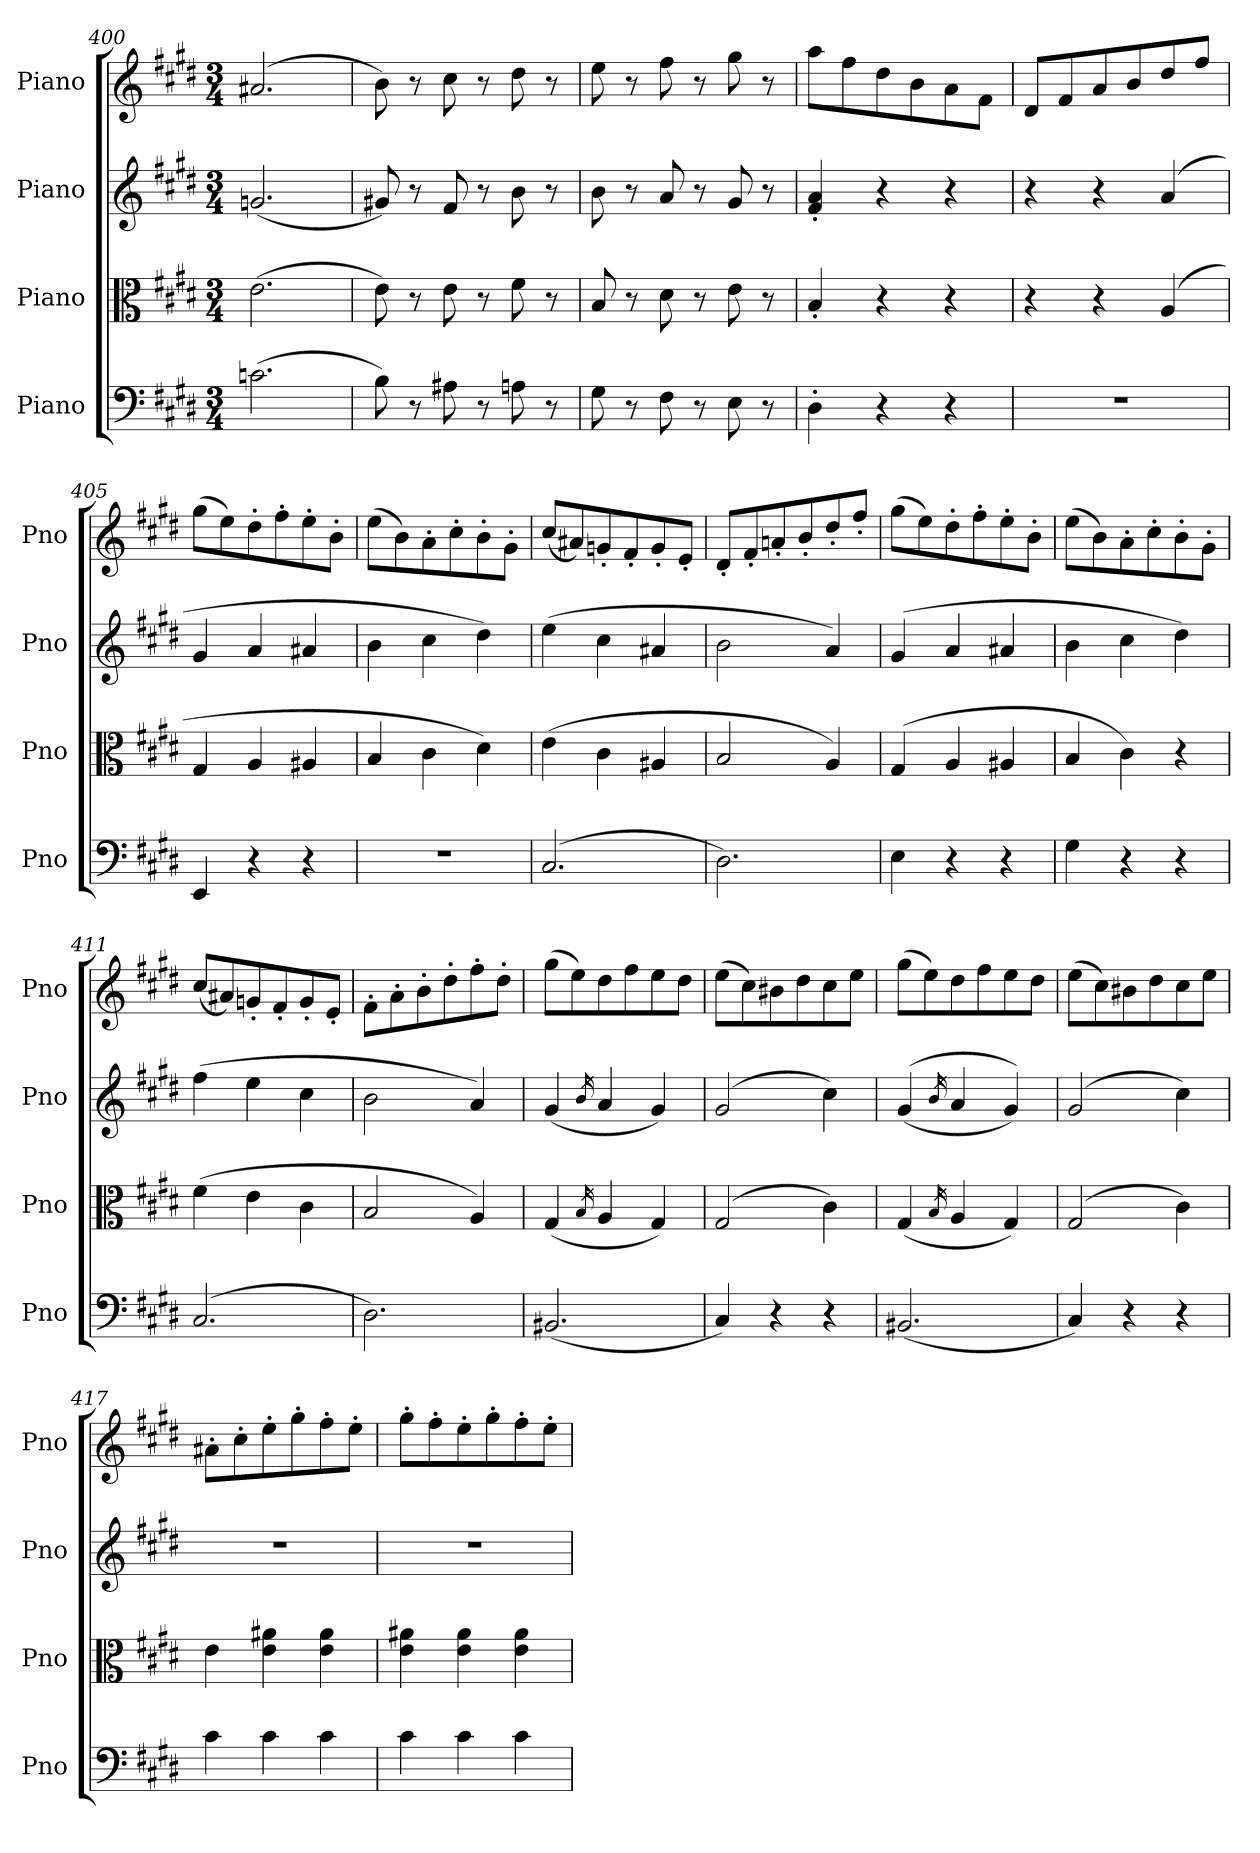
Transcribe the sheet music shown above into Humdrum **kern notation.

**kern	**kern	**kern	**kern
*part4	*part3	*part2	*part1
*staff4	*staff3	*staff2	*staff1
*I"Piano	*I"Piano	*I"Piano	*I"Piano
*I'Pno	*I'Pno	*I'Pno	*I'Pno
*clefF4	*clefC3	*clefG2	*clefG2
*k[f#c#g#d#]	*k[f#c#g#d#]	*k[f#c#g#d#]	*k[f#c#g#d#]
*M3/4	*M3/4	*M3/4	*M3/4
=400	=400	=400	=400
(2.cn\	(2.e\	(2.gn/	(2.a#X/
=401	=401	=401	=401
8B\)	8e\)	8g#X/)	8b\)
8r	8r	8r	8r
8A#X\	8e\	8f#/	8cc#\
8r	8r	8r	8r
8An\	8f#\	8b\	8dd#\
8r	8r	8r	8r
!!LO:LB:g=z
=402	=402	=402	=402
8G#\	8B/	8b\	8ee\
8r	8r	8r	8r
8F#\	8d#\	8a/	8ff#\
8r	8r	8r	8r
8E\	8e\	8g#/	8gg#\
8r	8r	8r	8r
=403	=403	=403	=403
4D#'\	4B'/	4f#/' 4a/'	8aa\L
.	.	.	8ff#\
4r	4r	4r	8dd#\
.	.	.	8b\
4r	4r	4r	8a\
.	.	.	8f#\J
=404	=404	=404	=404
2.r	4r	4r	8d#/L
.	.	.	8f#/
.	4r	4r	8a/
.	.	.	8b/
.	(4A/	(4a/	8dd#/
.	.	.	8ff#/J
=405	=405	=405	=405
4EE/	4G#/	4g#/	(8gg#\L
.	.	.	8ee\)
4r	4A/	4a/	8dd#'\
.	.	.	8ff#'\
4r	4A#X/	4a#X/	8ee'\
.	.	.	8b'\J
=406	=406	=406	=406
2.r	4B/	4b\	(8ee\L
.	.	.	8b\)
.	4c#\	4cc#\	8a'\
.	.	.	8cc#'\
.	4d#\)	4dd#\)	8b'\
.	.	.	8g#'\J
=407	=407	=407	=407
(2.C#/	(4e\	(4ee\	(8cc#/L
.	.	.	8a#X/)
.	4c#\	4cc#\	8gn'/
.	.	.	8f#'/
.	4A#X/	4a#X/	8g'/
.	.	.	8e'/J
=408	=408	=408	=408
2.D#\)	2B/	2b\	8d#'/L
.	.	.	8f#'/
.	.	.	8an'/
.	.	.	8b'/
.	4A/)	4a/)	8dd#'/
.	.	.	8ff#'/J
=409	=409	=409	=409
4E\	(4G#/	(4g#/	(8gg#\L
.	.	.	8ee\)
4r	4A/	4a/	8dd#'\
.	.	.	8ff#'\
4r	4A#X/	4a#X/	8ee'\
.	.	.	8b'\J
=410	=410	=410	=410
4G#\	4B/	4b\	(8ee\L
.	.	.	8b\)
4r	4c#\)	4cc#\	8a'\
.	.	.	8cc#'\
4r	4r	4dd#\)	8b'\
.	.	.	8g#'\J
!!LO:LB:g=z
=411	=411	=411	=411
(2.C#/	(4f#\	(4ff#\	(8cc#/L
.	.	.	8a#X/)
.	4e\	4ee\	8gn'/
.	.	.	8f#'/
.	4c#\	4cc#\	8g'/
.	.	.	8e'/J
=412	=412	=412	=412
2.D#\)	2B/	2b\	8f#'\L
.	.	.	8a'\
.	.	.	8b'\
.	.	.	8dd#'\
.	4A/)	4a/)	8ff#'\
.	.	.	8dd#'\J
=413	=413	=413	=413
(2.BB#X/	(4G#/	(4g#/	(8gg#\L
.	.	.	8ee\)
.	16qB/	16qb/	.
.	4A/	4a/	8dd#\
.	.	.	8ff#\
.	4G#/)	4g#/)	8ee\
.	.	.	8dd#\J
=414	=414	=414	=414
4C#/)	(2G#/	(2g#/	(8ee\L
.	.	.	8cc#\)
4r	.	.	8b#X\
.	.	.	8dd#\
4r	4c#\)	4cc#\)	8cc#\
.	.	.	8ee\J
=415	=415	=415	=415
(2.BB#X/	(4G#/	((4g#/	(8gg#\L
.	.	.	8ee\)
.	16qB/	16qb/	.
.	4A/	4a/	8dd#\
.	.	.	8ff#\
.	4G#/)	4g#/))	8ee\
.	.	.	8dd#\J
=416	=416	=416	=416
4C#/)	(2G#/	(2g#/	(8ee\L
.	.	.	8cc#\)
4r	.	.	8b#X\
.	.	.	8dd#\
4r	4c#\)	4cc#\)	8cc#\
.	.	.	8ee\J
=417	=417	=417	=417
4c#\	4e\	2.r	8a#X'\L
.	.	.	8cc#'\
4c#\	4e\ 4a#X\	.	8ee'\
.	.	.	8gg#'\
4c#\	4e\ 4a#\	.	8ff#'\
.	.	.	8ee'\J
=418	=418	=418	=418
4c#\	4e\ 4a#X\	2.r	8gg#'\L
.	.	.	8ff#'\
4c#\	4e\ 4a#\	.	8ee'\
.	.	.	8gg#'\
4c#\	4e\ 4a#\	.	8ff#'\
.	.	.	8ee'\J
=	=	=	=
*-	*-	*-	*-
